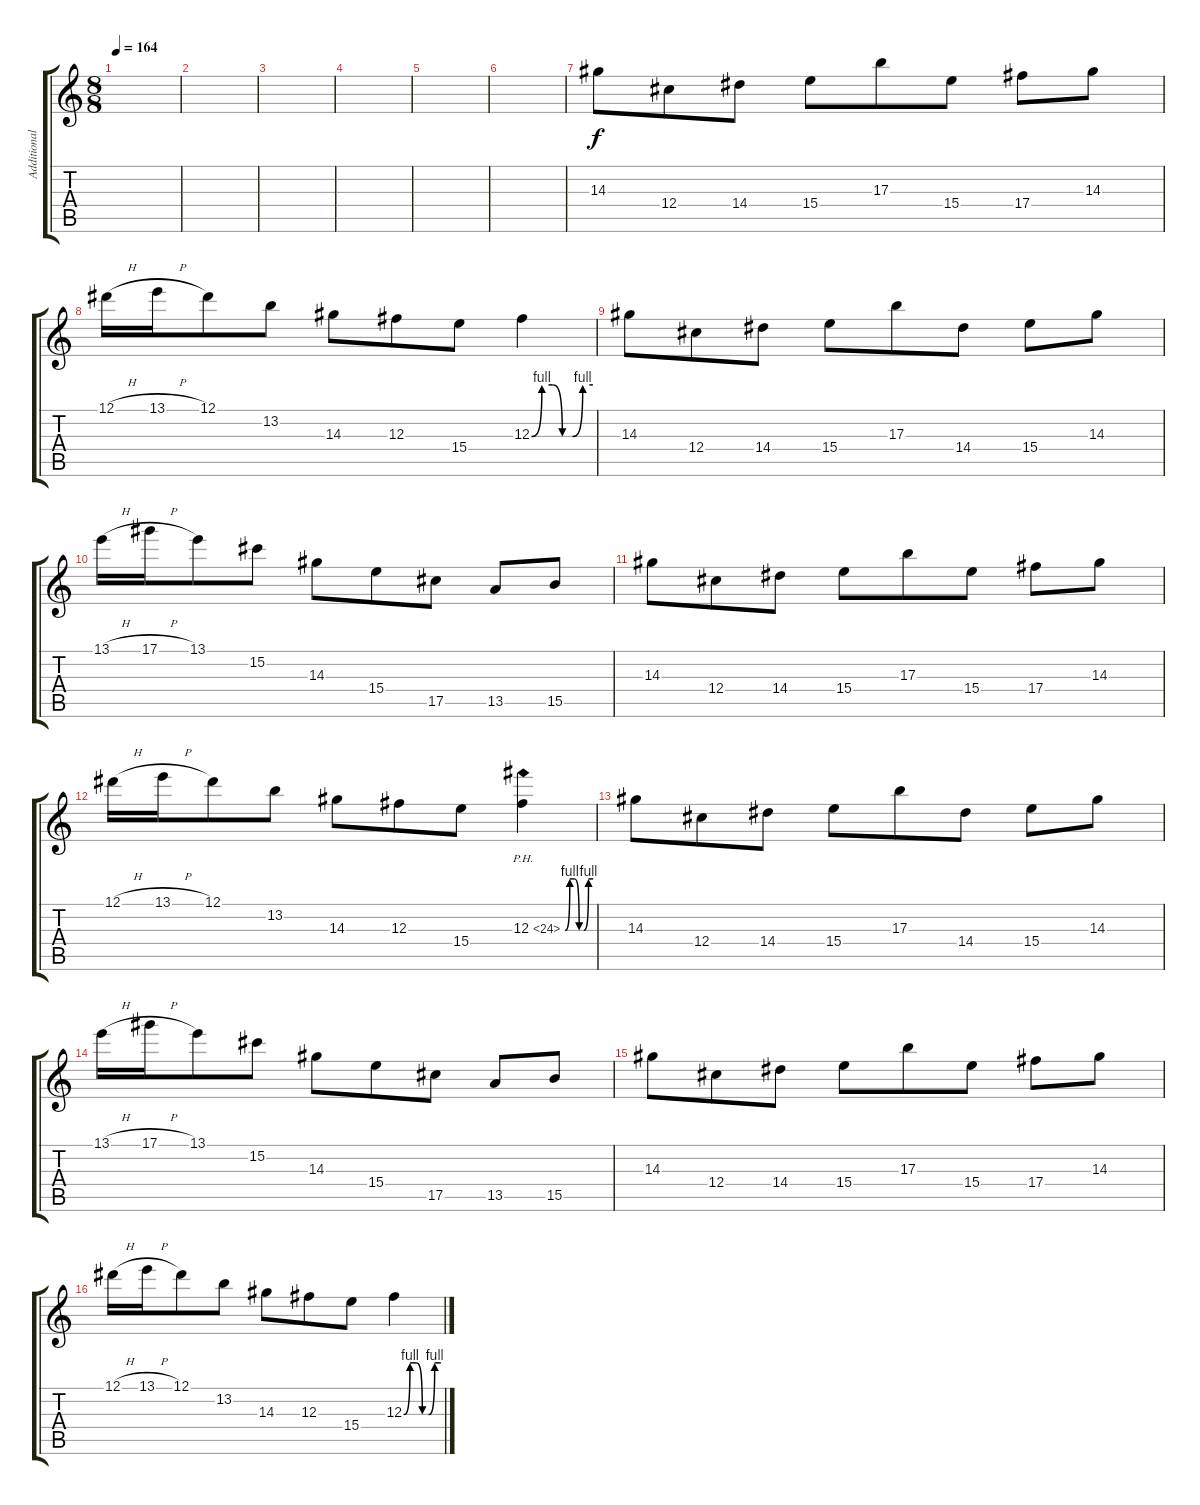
\track ("Additional Guitar" "Additional") {instrument overdrivenguitar}
\staff {score tabs}
\tuning (Eb4 Bb3 Gb3 Db3 Ab2 Db2) {hide}
\ts (8 8)
\tempo 164
\clef g2
\ks c
|
|
|
|
|
|
14.3.8 12.4.8 14.4.8 15.4.8 17.3.8 15.4.8 17.4.8 14.3.8 |
12.1{h}.16 13.1{h}.16 12.1.8 13.2.8 14.3.8 12.3.8 15.4.8 12.3{be (custom 0 0 10 4 20 4 30 0 40 0 50 4 60 4)}.4 |
14.3.8 12.4.8 14.4.8 15.4.8 17.3.8 14.4.8 15.4.8 14.3.8 |
13.1{h}.16 17.1{h}.16 13.1.8 15.2.8 14.3.8 15.4.8 17.5.8 13.5.8 15.5.8 |
14.3.8 12.4.8 14.4.8 15.4.8 17.3.8 15.4.8 17.4.8 14.3.8 |
12.1{h}.16 13.1{h}.16 12.1.8 13.2.8 14.3.8 12.3.8 15.4.8 12.3{be (custom 0 0 10 4 20 4 30 0 40 0 50 4 60 4) ph 12}.4 |
14.3.8 12.4.8 14.4.8 15.4.8 17.3.8 14.4.8 15.4.8 14.3.8 |
13.1{h}.16 17.1{h}.16 13.1.8 15.2.8 14.3.8 15.4.8 17.5.8 13.5.8 15.5.8 |
14.3.8 12.4.8 14.4.8 15.4.8 17.3.8 15.4.8 17.4.8 14.3.8 |
12.1{h}.16 13.1{h}.16 12.1.8 13.2.8 14.3.8 12.3.8 15.4.8 12.3{be (custom 0 0 10 4 20 4 30 0 40 0 50 4 60 4)}.4
